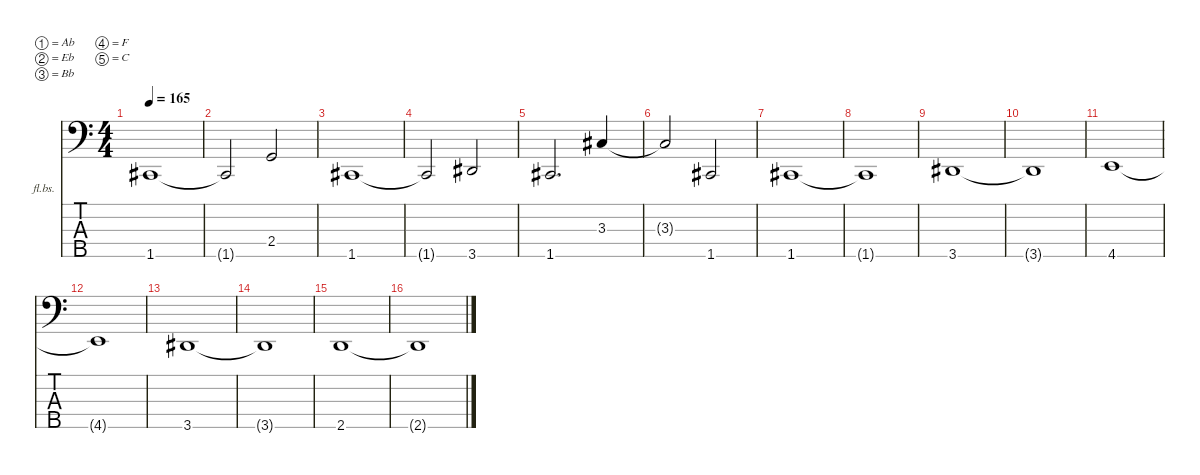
\defaultSystemsLayout 4
\hideDynamics
\bracketExtendMode nobrackets
\firstSystemTrackNameOrientation horizontal
\otherSystemsTrackNameOrientation horizontal
\track ("John Harder (Bass Guitar)" "fl.bs.") {instrument fretlessbass}
\staff {score tabs}
\tuning (Ab2 Eb2 Bb1 F1 C1)
\ts (4 4)
\tempo 165
\clef f4
\ks c
1.5{acc #}.1{dy f beam Up} |
1.5{t acc #}.2{beam Up} 2.4.2{beam Up} |
1.5{acc #}.1{beam Up} |
1.5{t acc #}.2{beam Up} 3.5{acc #}.2{beam Up} |
1.5{acc #}.2{d beam Up} 3.3{acc #}.4{beam Up} |
3.3{t acc #}.2{beam Up} 1.5{acc #}.2{beam Up} |
1.5{acc #}.1{beam Up} |
1.5{t acc #}.1{beam Up} |
3.5{acc #}.1{beam Up} |
3.5{t acc #}.1{beam Up} |
4.5.1{beam Up} |
4.5{t}.1{beam Up} |
3.5{acc #}.1{beam Up} |
3.5{t acc #}.1{beam Up} |
2.5.1{beam Up} |
2.5{t}.1{beam Up}
